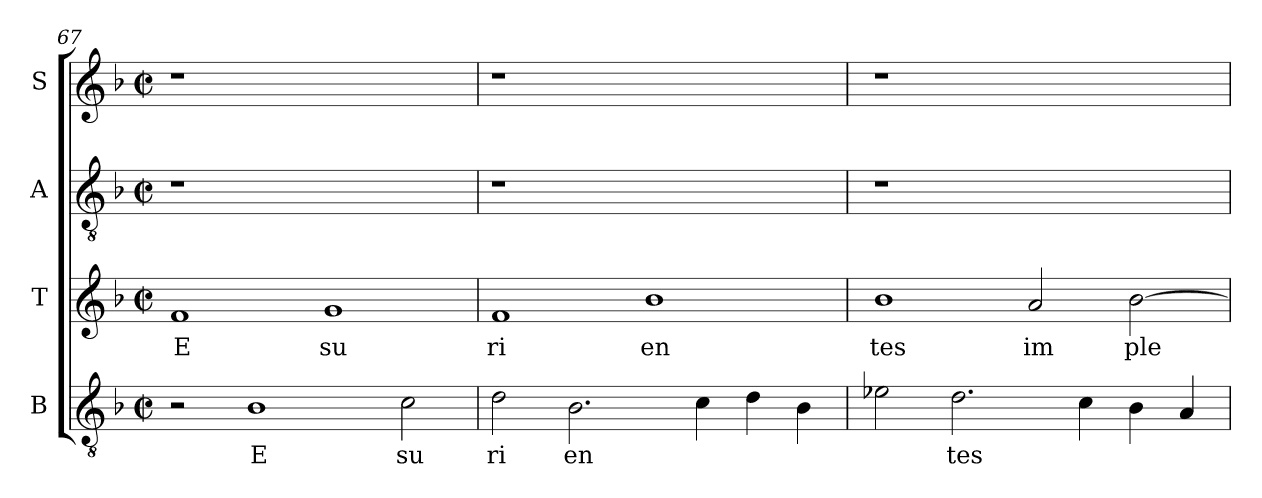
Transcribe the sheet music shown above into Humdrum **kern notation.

**kern	**text	**kern	**text	**kern	**kern
*part4	*part4	*part3	*part3	*part2	*part1
*staff4	*staff4	*staff3	*staff3	*staff2	*staff1
*I"B	*	*I"T	*	*I"A	*I"S
*I'B	*	*I'T	*	*I'A	*I'S
!!LO:LB:g=z
*clefGv2	*	*clefG2	*	*clefGv2	*clefG2
*k[b-]	*	*k[b-]	*	*k[b-]	*k[b-]
*F:	*	*F:	*	*F:	*F:
*M2/2	*	*M2/2	*	*M2/2	*M2/2
*met(c|)	*	*met(c|)	*	*met(c|)	*met(c|)
=67	=67	=67	=67	=67	=67
!	!	!	!LO:LY:b:cj	!	!
2r	.	1f	E	1r	1r
!	!LO:LY:b:cj	!	!	!	!
1B-	E	.	.	.	.
!	!	!	!LO:LY:b:cj	!	!
.	.	1g	su	1ryy	1ryy
!	!LO:LY:b:cj	!	!	!	!
2c\	su	.	.	.	.
=68	=68	=68	=68	=68	=68
!	!LO:LY:b:cj	!	!LO:LY:b:cj	!	!
2d\	ri	1f	ri	1r	1r
!	!LO:LY:b:cj	!	!	!	!
2.B-\	en	.	.	.	.
!	!	!	!LO:LY:b:cj	!	!
.	.	1b-	en	1ryy	1ryy
!	!LO:LY:b:cj	!	!	!	!
4c\	.	.	.	.	.
!	!LO:LY:b:cj	!	!	!	!
4d\	.	.	.	.	.
!	!LO:LY:b:cj	!	!	!	!
4B-\	.	.	.	.	.
=69	=69	=69	=69	=69	=69
!	!LO:LY:b:cj	!	!LO:LY:b:cj	!	!
2e-\	.	1b-	tes	1r	1r
!	!LO:LY:b:cj	!	!	!	!
2.d\	tes	.	.	.	.
!	!	!	!LO:LY:b:cj	!	!
.	.	2a/	im	1ryy	1ryy
!	!LO:LY:b:cj	!	!	!	!
4c\	.	.	.	.	.
!	!LO:LY:b:cj	!	!LO:LY:b:cj	!	!
4B-\	.	[>2b-\	ple	.	.
!	!LO:LY:b:cj	!	!	!	!
4A/	.	.	.	.	.
=	=	=	=	=	=
*-	*-	*-	*-	*-	*-
